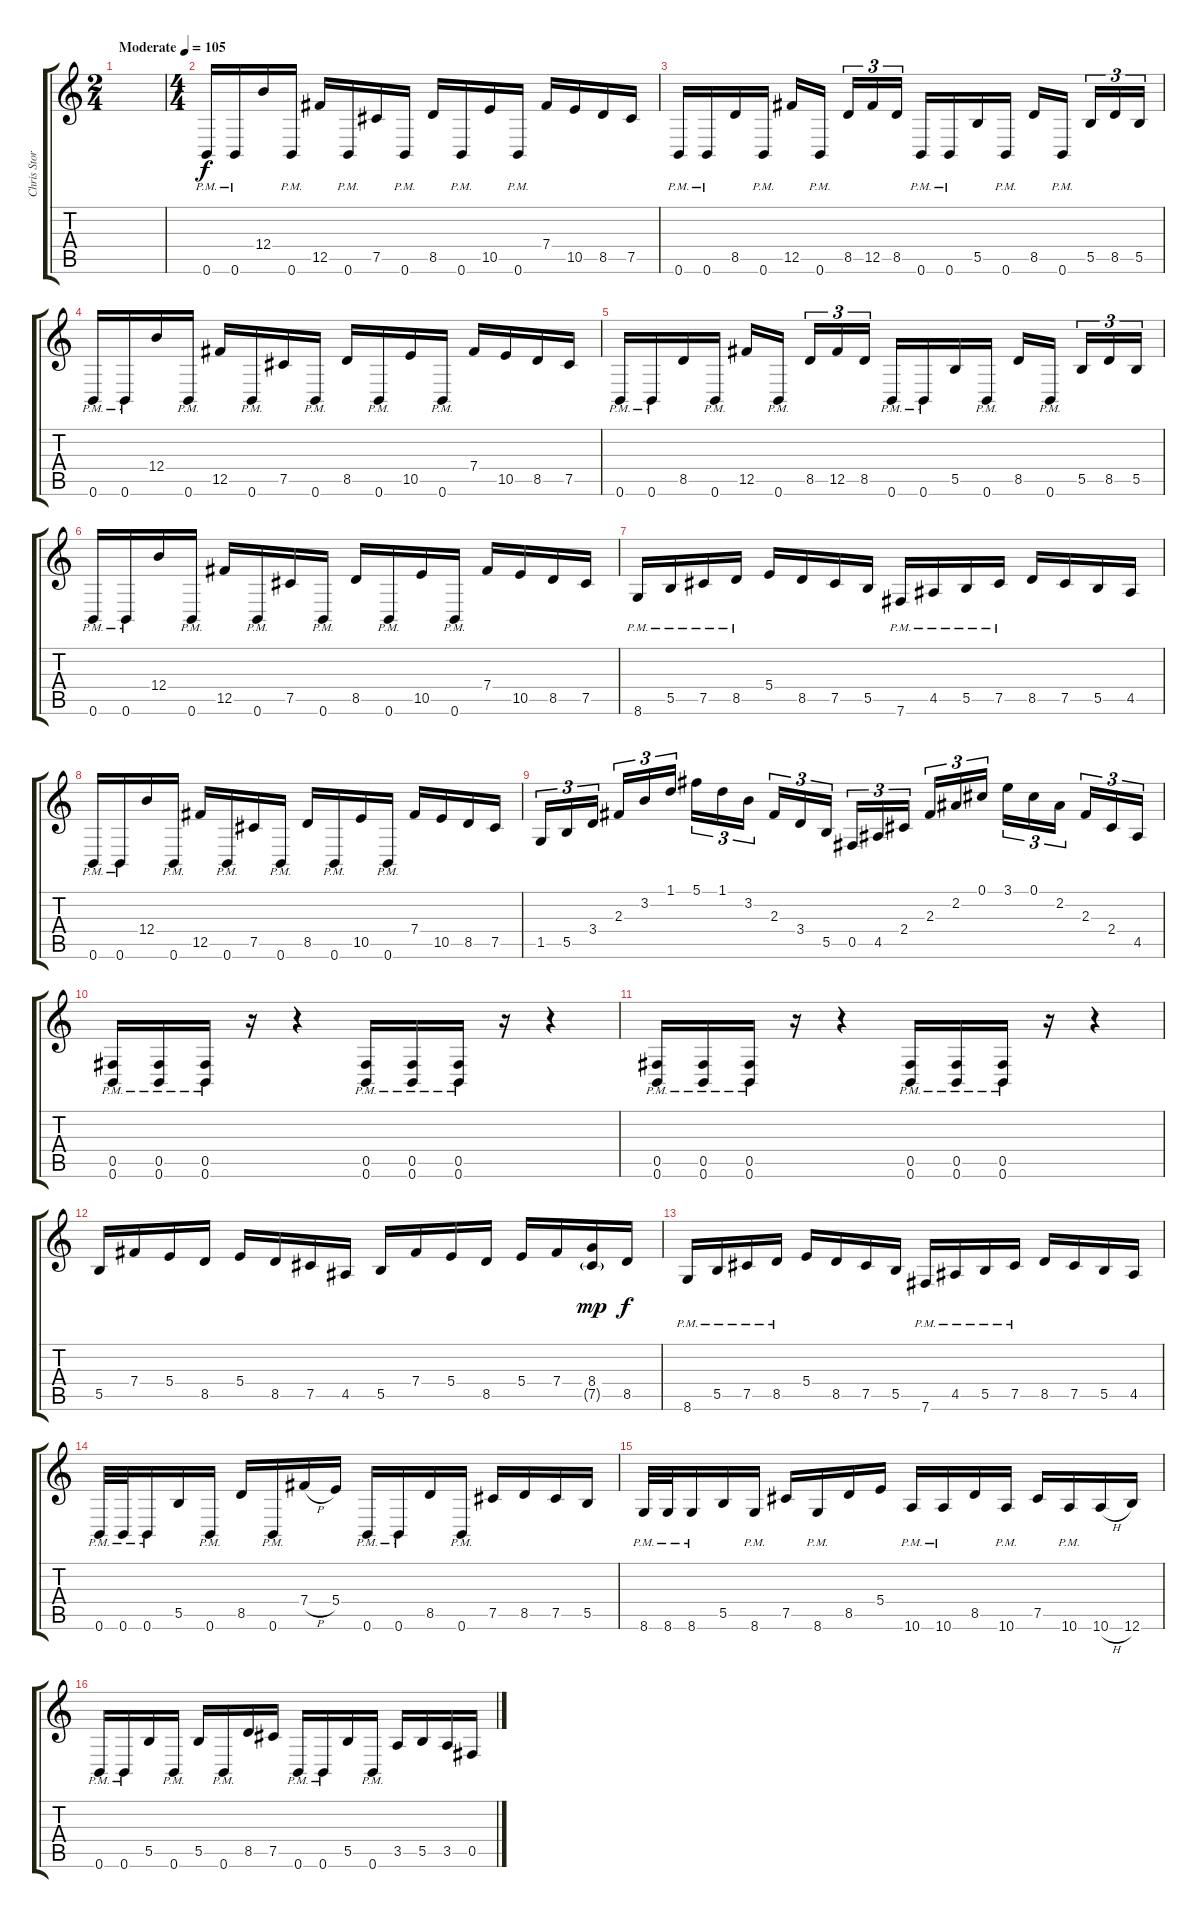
\track ("Chris Storey (Guitar)" "Chris Stor") {instrument distortionguitar}
\staff {score tabs}
\tuning (Db4 Ab3 E3 B2 Gb2 B1) {hide}
\ts (2 4)
\tempo (105 "Moderate")
\clef g2
\ks c
|
\ts (4 4)
0.6{pm}.16 0.6{pm}.16 12.4.16 0.6{pm}.16 12.5.16 0.6{pm}.16 7.5.16 0.6{pm}.16 8.5.16 0.6{pm}.16 10.5.16 0.6{pm}.16 7.4.16 10.5.16 8.5.16 7.5.16 |
0.6{pm}.16 0.6{pm}.16 8.5.16 0.6{pm}.16 12.5.16 0.6{pm}.16{beam splitsecondary} 8.5.16{tu (3 2)} 12.5.16{tu (3 2)} 8.5.16{tu (3 2)} 0.6{pm}.16 0.6{pm}.16 5.5.16 0.6{pm}.16 8.5.16 0.6{pm}.16{beam splitsecondary} 5.5.16{tu (3 2)} 8.5.16{tu (3 2)} 5.5.16{tu (3 2)} |
0.6{pm}.16 0.6{pm}.16 12.4.16 0.6{pm}.16 12.5.16 0.6{pm}.16 7.5.16 0.6{pm}.16 8.5.16 0.6{pm}.16 10.5.16 0.6{pm}.16 7.4.16 10.5.16 8.5.16 7.5.16 |
0.6{pm}.16 0.6{pm}.16 8.5.16 0.6{pm}.16 12.5.16 0.6{pm}.16{beam splitsecondary} 8.5.16{tu (3 2)} 12.5.16{tu (3 2)} 8.5.16{tu (3 2)} 0.6{pm}.16 0.6{pm}.16 5.5.16 0.6{pm}.16 8.5.16 0.6{pm}.16{beam splitsecondary} 5.5.16{tu (3 2)} 8.5.16{tu (3 2)} 5.5.16{tu (3 2)} |
0.6{pm}.16 0.6{pm}.16 12.4.16 0.6{pm}.16 12.5.16 0.6{pm}.16 7.5.16 0.6{pm}.16 8.5.16 0.6{pm}.16 10.5.16 0.6{pm}.16 7.4.16 10.5.16 8.5.16 7.5.16 |
8.6{pm}.16 5.5{pm}.16 7.5{pm}.16 8.5{pm}.16 5.4.16 8.5.16 7.5.16 5.5.16 7.6{pm}.16 4.5{pm}.16 5.5{pm}.16 7.5{pm}.16 8.5.16 7.5.16 5.5.16 4.5.16 |
0.6{pm}.16 0.6{pm}.16 12.4.16 0.6{pm}.16 12.5.16 0.6{pm}.16 7.5.16 0.6{pm}.16 8.5.16 0.6{pm}.16 10.5.16 0.6{pm}.16 7.4.16 10.5.16 8.5.16 7.5.16 |
1.5.16{tu (3 2)} 5.5.16{tu (3 2)} 3.4.16{tu (3 2) beam splitsecondary} 2.3.16{tu (3 2)} 3.2.16{tu (3 2)} 1.1.16{tu (3 2)} 5.1.16{tu (3 2)} 1.1.16{tu (3 2)} 3.2.16{tu (3 2) beam splitsecondary} 2.3.16{tu (3 2)} 3.4.16{tu (3 2)} 5.5.16{tu (3 2)} 0.5.16{tu (3 2)} 4.5.16{tu (3 2)} 2.4.16{tu (3 2) beam splitsecondary} 2.3.16{tu (3 2)} 2.2.16{tu (3 2)} 0.1.16{tu (3 2)} 3.1.16{tu (3 2)} 0.1.16{tu (3 2)} 2.2.16{tu (3 2) beam splitsecondary} 2.3.16{tu (3 2)} 2.4.16{tu (3 2)} 4.5.16{tu (3 2)} |
(0.5{pm} 0.6{pm}).16 (0.5{pm} 0.6{pm}).16 (0.5{pm} 0.6{pm}).16 r.16 r.4 (0.5{pm} 0.6{pm}).16 (0.5{pm} 0.6{pm}).16 (0.5{pm} 0.6{pm}).16 r.16 r.4 |
(0.5{pm} 0.6{pm}).16 (0.5{pm} 0.6{pm}).16 (0.5{pm} 0.6{pm}).16 r.16 r.4 (0.5{pm} 0.6{pm}).16 (0.5{pm} 0.6{pm}).16 (0.5{pm} 0.6{pm}).16 r.16 r.4 |
5.5.16 7.4.16 5.4.16 8.5.16 5.4.16 8.5.16 7.5.16 4.5.16 5.5.16 7.4.16 5.4.16 8.5.16 5.4.16 7.4.16 (8.4 7.5{g}).16{dy mp} 8.5.16{dy f} |
8.6{pm}.16 5.5{pm}.16 7.5{pm}.16 8.5{pm}.16 5.4.16 8.5.16 7.5.16 5.5.16 7.6{pm}.16 4.5{pm}.16 5.5{pm}.16 7.5{pm}.16 8.5.16 7.5.16 5.5.16 4.5.16 |
0.6{pm}.32 0.6{pm}.32 0.6{pm}.16 5.5.16 0.6{pm}.16 8.5.16 0.6{pm}.16 7.4{h}.16 5.4.16 0.6{pm}.16 0.6{pm}.16 8.5.16 0.6{pm}.16 7.5.16 8.5.16 7.5.16 5.5.16 |
8.6{pm}.32 8.6{pm}.32 8.6{pm}.16 5.5.16 8.6{pm}.16 7.5.16 8.6{pm}.16 8.5.16 5.4.16 10.6{pm}.16 10.6{pm}.16 8.5.16 10.6{pm}.16 7.5.16 10.6{pm}.16 10.6{h}.16 12.6.16 |
0.6{pm}.16 0.6{pm}.16 5.5.16 0.6{pm}.16 5.5.16 0.6{pm}.16 8.5.16 7.5.16 0.6{pm}.16 0.6{pm}.16 5.5.16 0.6{pm}.16 3.5.16 5.5.16 3.5.16 0.5.16
